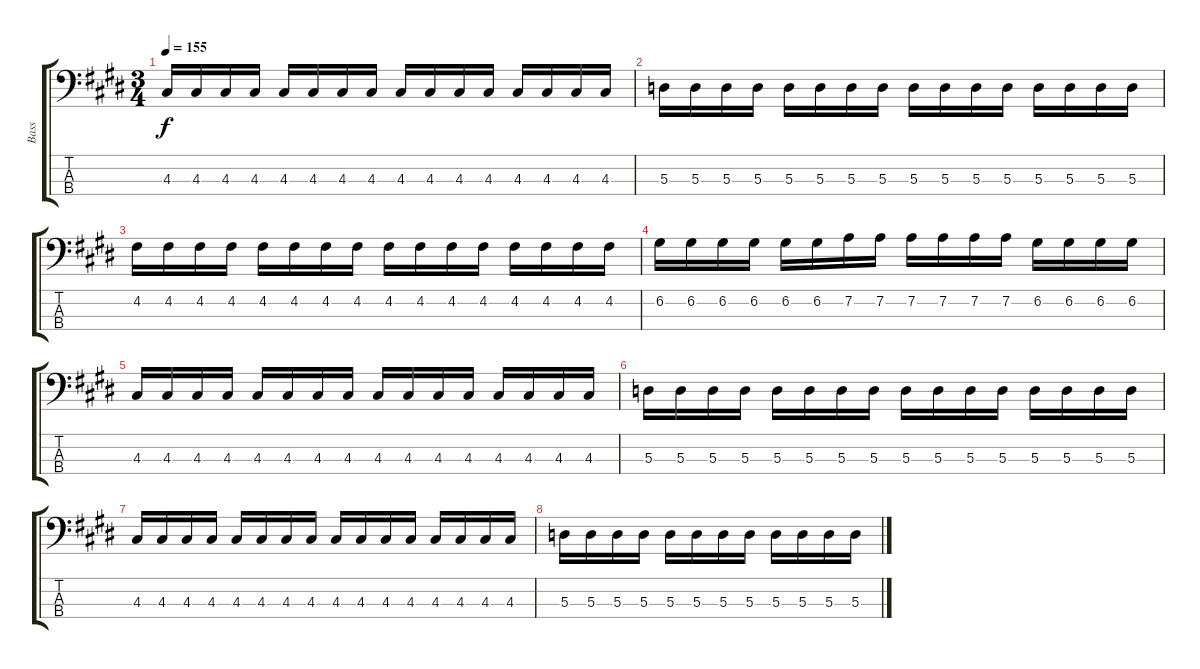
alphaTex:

\track ("Bass" "Bass") {instrument electricbassfinger}
\staff {score tabs}
\tuning (G2 D2 A1 E1) {hide}
\ts (3 4)
\tempo 155
\clef f4
\ks e
4.3.16{dy f} 4.3.16 4.3.16 4.3.16 4.3.16 4.3.16 4.3.16 4.3.16 4.3.16 4.3.16 4.3.16 4.3.16 4.3.16 4.3.16 4.3.16 4.3.16 |
5.3.16 5.3.16 5.3.16 5.3.16 5.3.16 5.3.16 5.3.16 5.3.16 5.3.16 5.3.16 5.3.16 5.3.16 5.3.16 5.3.16 5.3.16 5.3.16 |
4.2.16 4.2.16 4.2.16 4.2.16 4.2.16 4.2.16 4.2.16 4.2.16 4.2.16 4.2.16 4.2.16 4.2.16 4.2.16 4.2.16 4.2.16 4.2.16 |
6.2.16 6.2.16 6.2.16 6.2.16 6.2.16 6.2.16 7.2.16 7.2.16 7.2.16 7.2.16 7.2.16 7.2.16 6.2.16 6.2.16 6.2.16 6.2.16 |
4.3.16 4.3.16 4.3.16 4.3.16 4.3.16 4.3.16 4.3.16 4.3.16 4.3.16 4.3.16 4.3.16 4.3.16 4.3.16 4.3.16 4.3.16 4.3.16 |
5.3.16 5.3.16 5.3.16 5.3.16 5.3.16 5.3.16 5.3.16 5.3.16 5.3.16 5.3.16 5.3.16 5.3.16 5.3.16 5.3.16 5.3.16 5.3.16 |
4.3.16 4.3.16 4.3.16 4.3.16 4.3.16 4.3.16 4.3.16 4.3.16 4.3.16 4.3.16 4.3.16 4.3.16 4.3.16 4.3.16 4.3.16 4.3.16 |
5.3.16 5.3.16 5.3.16 5.3.16 5.3.16 5.3.16 5.3.16 5.3.16 5.3.16 5.3.16 5.3.16 5.3.16
